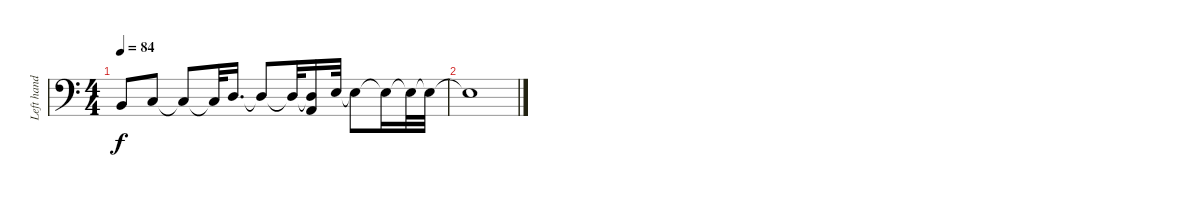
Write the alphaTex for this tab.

\track ("Left hand" "Left hand") {instrument brightacousticpiano}
\staff {score}
\tuning (E4 B3 G3 D3 A2 C1) {hide}
\ts (4 4)
\tempo 84
\clef f4
\ks c
23.6{t}.8{dy f} 24.6.8 24.6{t}.8 24.6{t}.32 26.6.16{d} 26.6{t}.8 26.6{t}.32 (0.5 26.6{t}).16 28.6.32 28.6{t}.8 28.6{t}.16 28.6{t}.32 28.6{t}.32 |
28.6{t}.1
